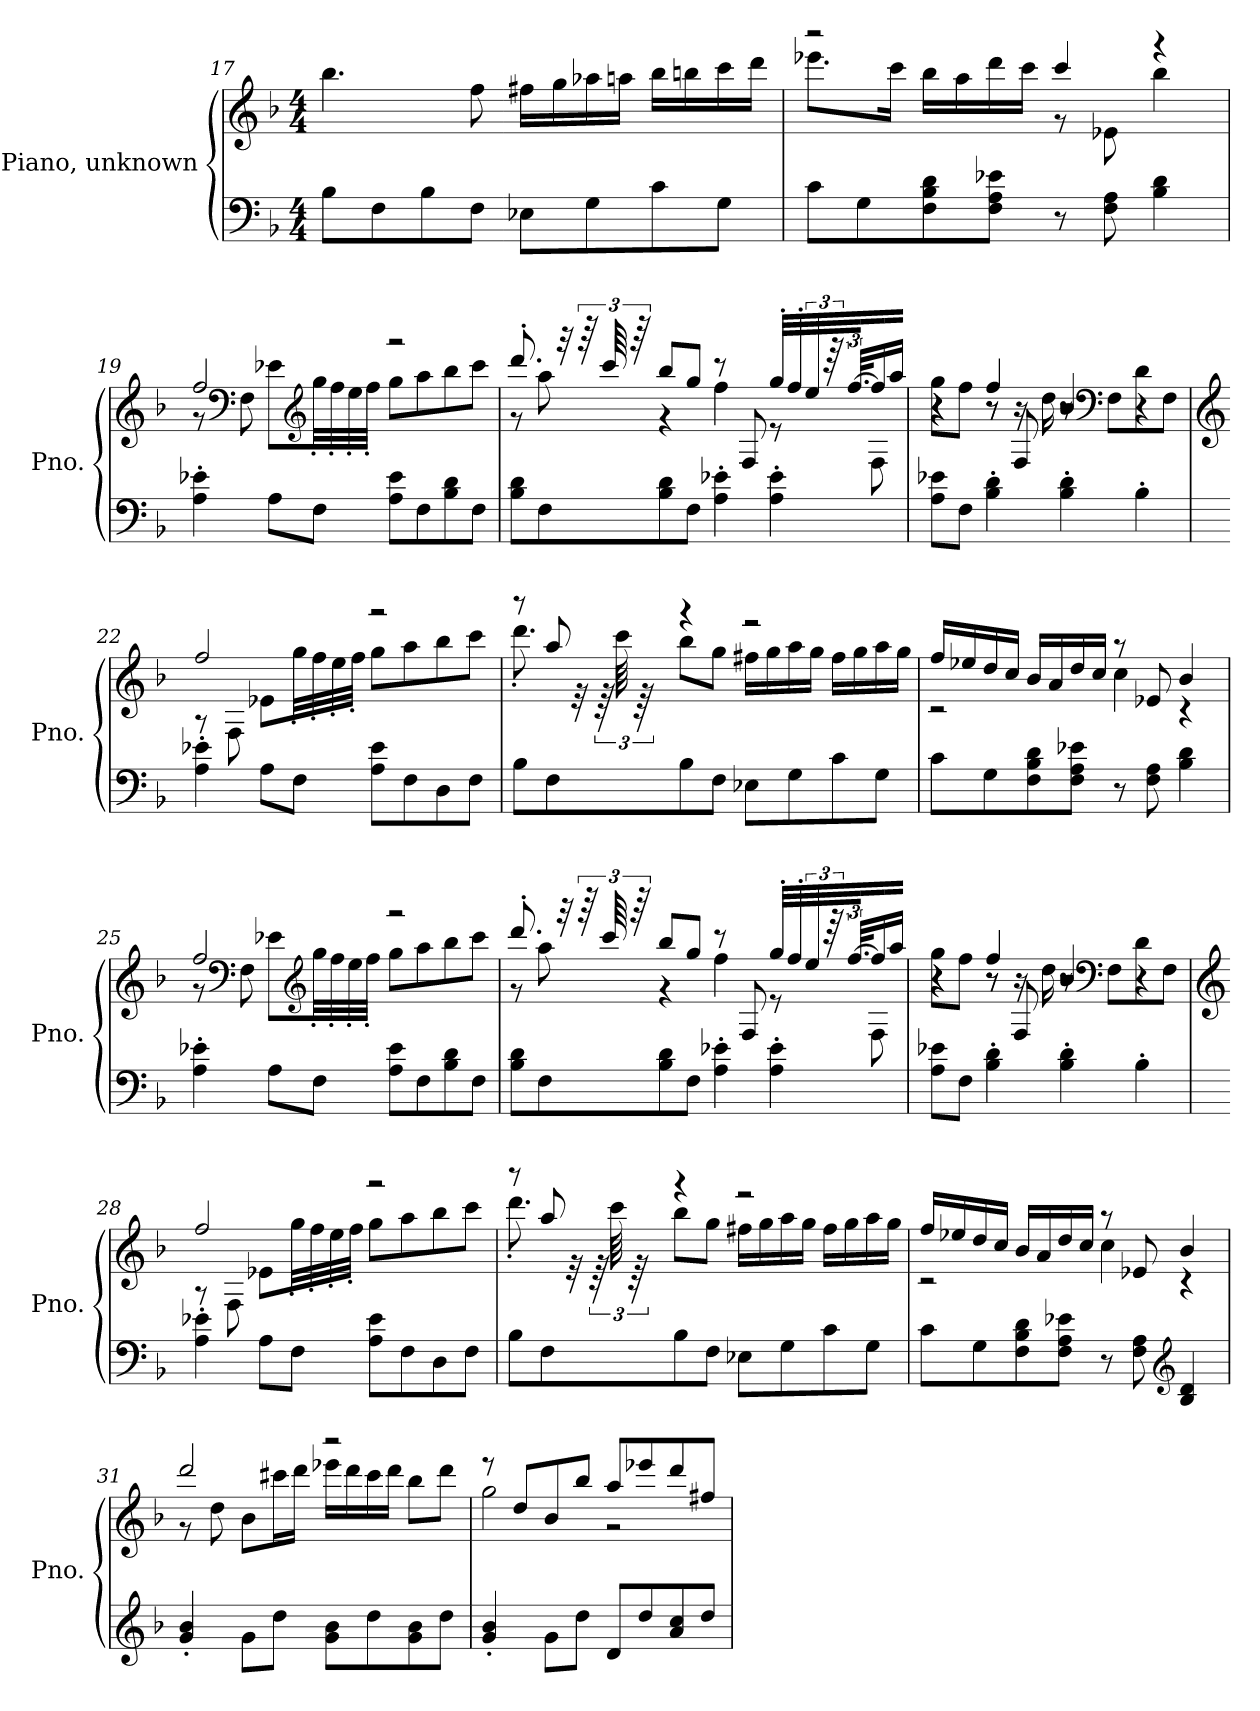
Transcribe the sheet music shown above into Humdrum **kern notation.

**kern	**kern
*part1	*part1
*staff2	*staff1
*I"Piano, unknown	*
*I'Pno.	*
!!LO:LB:g=z
*clefF4	*clefG2
*k[b-]	*k[b-]
*M4/4	*M4/4
=17	=17
8B-\L	4.bb-\
8F\	.
8B-\	.
8F\J	8ff\
8E-X\L	16ff#X\LL
.	16gg\
8G\	16aa-X\
.	16aan\JJ
8c\	16bb-\LL
.	16bbn\
8G\J	16ccc\
.	16ddd\JJ
=18	=18
*	*^
8c\L	2r	8.eee-X\L
8G\	.	.
.	.	16ccc\Jk
8F\ 8B-\ 8d\	.	16bb-\LL
.	.	16aa\
8F\ 8A\ 8e-X\J	.	16ddd\
.	.	16ccc\JJ
8r	4ccc/	8r
8F\ 8A\	.	8e-X\
4B-\ 4d\	4r	4bb-\
=19	=19	=19
4A\' 4e-X\'	2ff/	8r
*	*clefF4	*
.	.	8F\
8A\L	.	8e-X\L
*	*clefG2	*
8F\J	.	32gg'\LL
.	.	32ff'\
.	.	32ee'\
.	.	32ff'\JJJ
8A\ 8e-\L	2r	8gg\L
8F\	.	8aa\
8B-\ 8d\	.	8bb-\
8F\J	.	8ccc\J
!!LO:LB:g=z	!!
=20	=20	=20
8B-\ 8d\L	8.ddd'/	8r
8F\	.	8aa\
.	32r	.
.	96r	.
.	96ccc/	.
.	96r	.
8B-\ 8d\	8bb-/L	4r
8F\J	8gg/J	.
4A\' 4e-X\'	8r	4ff\
.	8F/	.
4A\' 4e-\'	32gg'/LLL	8r
.	32ff'/	.
.	48ee/JJJ	.
.	96r	.
.	[48.ff/KLL	.
.	16ff/]	8F\
.	16aa/JJ	.
=21	=21	=21
*	*	*^
8A\ 8e-X\L	4r	8gg\L	4r
8F\J	.	8ff\J	.
4B-\' 4d\'	4ff/	8r	8r
.	.	16r	8F/
.	.	16dd\	.
4B-\' 4d\'	4b-/	8r	2r
*	*clefF4	*	*
.	.	8F\L	.
4B-'\	4r	8d\	.
.	.	8F\J	.
*	*v	*v	*v
!!LO:LB:g=z
=22	=22
*	*clefG2
*	*^
4A\' 4e-X\'	2ff/	8r
.	.	8F\
8A\L	.	8e-X\L
8F\J	.	32gg'\LL
.	.	32ff'\
.	.	32ee'\
.	.	32ff'\JJJ
8A\ 8e-\L	2r	8gg\L
8F\	.	8aa\
8D\	.	8bb-\
8F\J	.	8ccc\J
=23	=23	=23
8B-\L	8r	8.ddd'\
8F\	8aa/	.
.	.	32r
.	.	96r
.	.	96ccc\
.	.	96r
8B-\	4r	8bb-\L
8F\J	.	8gg\J
8E-X\L	2r	16ff#X\LL
.	.	16gg\
8G\	.	16aa\
.	.	16gg\JJ
8c\	.	16ff#\LL
.	.	16gg\
8G\J	.	16aa\
.	.	16gg\JJ
=24	=24	=24
8c\L	16ff/LL	2r
.	16ee-X/	.
8G\	16dd/	.
.	16cc/JJ	.
8F\ 8B-\ 8d\	16b-/LL	.
.	16a/	.
8F\ 8A\ 8e-X\J	16dd/	.
.	16cc/JJ	.
8r	8r	4cc\
8F\ 8A\	8e-X/	.
4B-\ 4d\	4b-/	4r
!!LO:LB:g=z	!!
=25	=25	=25
4A\' 4e-X\'	2ff/	8r
*	*clefF4	*
.	.	8F\
8A\L	.	8e-X\L
*	*clefG2	*
8F\J	.	32gg'\LL
.	.	32ff'\
.	.	32ee'\
.	.	32ff'\JJJ
8A\ 8e-\L	2r	8gg\L
8F\	.	8aa\
8B-\ 8d\	.	8bb-\
8F\J	.	8ccc\J
=26	=26	=26
8B-\ 8d\L	8.ddd'/	8r
8F\	.	8aa\
.	32r	.
.	96r	.
.	96ccc/	.
.	96r	.
8B-\ 8d\	8bb-/L	4r
8F\J	8gg/J	.
4A\' 4e-X\'	8r	4ff\
.	8F/	.
4A\' 4e-\'	32gg'/LLL	8r
.	32ff'/	.
.	48ee/JJJ	.
.	96r	.
.	[48.ff/KLL	.
.	16ff/]	8F\
.	16aa/JJ	.
!!LO:PB:g=z
=27	=27	=27
*	*	*^
8A\ 8e-X\L	4r	8gg\L	4r
8F\J	.	8ff\J	.
4B-\' 4d\'	4ff/	8r	8r
.	.	16r	8F/
.	.	16dd\	.
4B-\' 4d\'	4b-/	8r	2r
*	*clefF4	*	*
.	.	8F\L	.
4B-'\	4r	8d\	.
.	.	8F\J	.
*	*v	*v	*v
=28	=28
*	*clefG2
*	*^
4A\' 4e-X\'	2ff/	8r
.	.	8F\
8A\L	.	8e-X\L
8F\J	.	32gg'\LL
.	.	32ff'\
.	.	32ee'\
.	.	32ff'\JJJ
8A\ 8e-\L	2r	8gg\L
8F\	.	8aa\
8D\	.	8bb-\
8F\J	.	8ccc\J
=29	=29	=29
8B-\L	8r	8.ddd'\
8F\	8aa/	.
.	.	32r
.	.	96r
.	.	96ccc\
.	.	96r
8B-\	4r	8bb-\L
8F\J	.	8gg\J
8E-X\L	2r	16ff#X\LL
.	.	16gg\
8G\	.	16aa\
.	.	16gg\JJ
8c\	.	16ff#\LL
.	.	16gg\
8G\J	.	16aa\
.	.	16gg\JJ
!!LO:LB:g=z	!!
=30	=30	=30
8c\L	16ff/LL	2r
.	16ee-X/	.
8G\	16dd/	.
.	16cc/JJ	.
8F\ 8B-\ 8d\	16b-/LL	.
.	16a/	.
8F\ 8A\ 8e-X\J	16dd/	.
.	16cc/JJ	.
8r	8r	4cc\
8F\ 8A\	8e-X/	.
*clefG2	*	*
4B-/ 4d/	4b-/	4r
=31	=31	=31
4g/' 4b-/'	2ddd/	8r
.	.	8dd\
8g\L	.	8b-\L
8dd\J	.	16ccc#X\L
.	.	16ddd\JJ
8g\ 8b-\L	2r	16eee-X\LL
.	.	16ddd\
8dd\	.	16ccc#\
.	.	16ddd\JJ
8g\ 8b-\	.	8bb-\L
8dd\J	.	8ddd\J
=32	=32	=32
4g/' 4b-/'	8r	2gg\
.	8dd/L	.
8g\L	8b-/	.
8dd\J	8bb-/J	.
8d/L	8aa/L	2r
8dd/	8eee-X/	.
8a/ 8cc/	8ddd/	.
8dd/J	8ff#X/J	.
*	*v	*v
=	=
*-	*-
